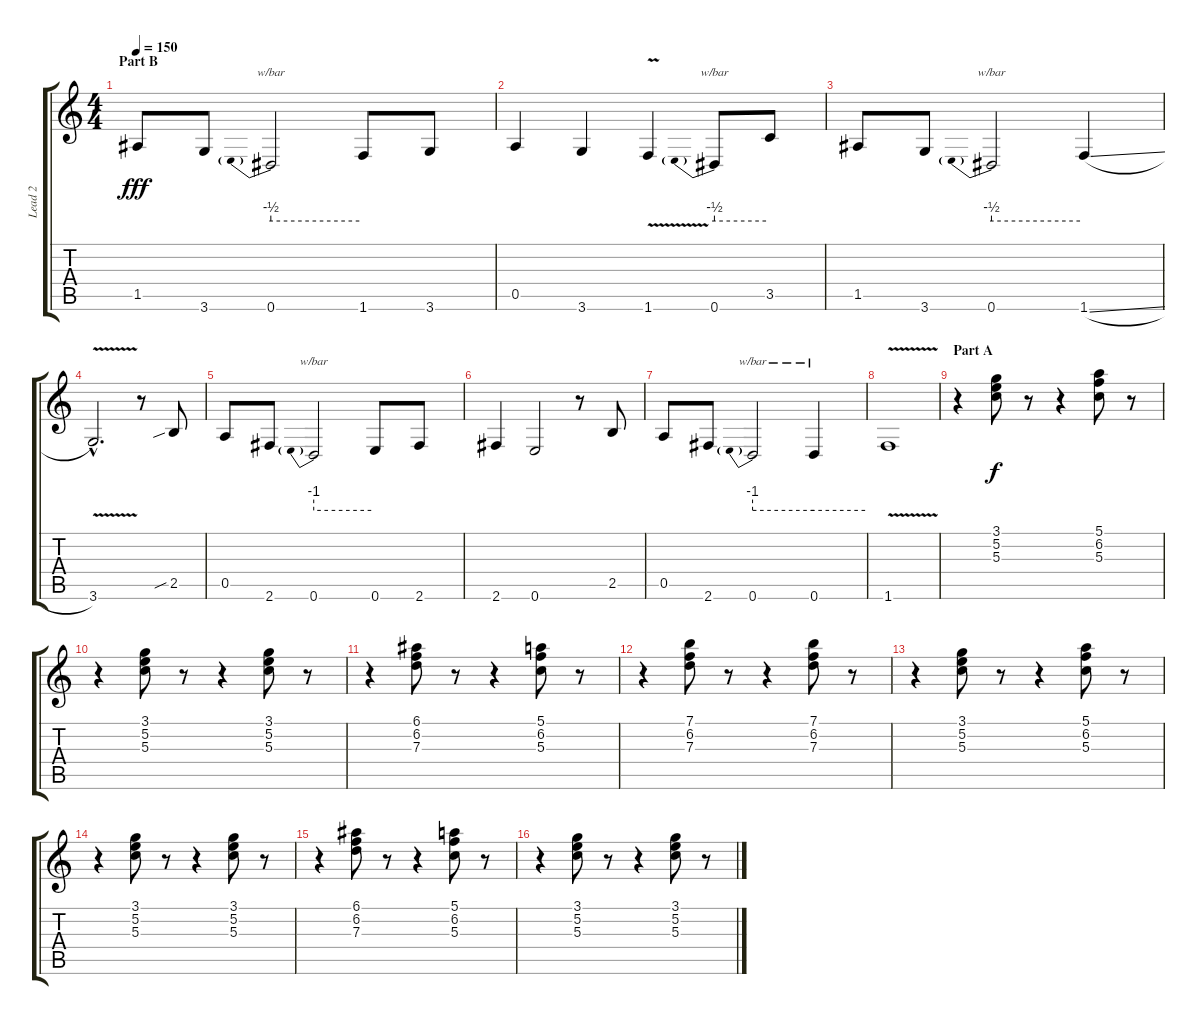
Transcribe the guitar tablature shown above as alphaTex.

\track ("Lead 2" "Lead 2") {instrument acousticguitarnylon}
\staff {score tabs}
\tuning (E4 B3 G3 D3 A2 E2) {hide}
\ts (4 4)
\section ("" "Part B")
\tempo 150
\clef g2
\ks c
1.5.8{dy fff} 3.6.8 0.6.2{tbe (predive default 0 -2 60 -2)} 1.6.8 3.6.8 |
0.5.4 3.6.4 1.6{v}.4 0.6.8{tbe (predive default 0 -2 60 -2)} 3.5.8 |
1.5.8 3.6.8 0.6.2{tbe (predive default 0 -2 60 -2)} 1.6{sl}.4 |
3.6{v hac}.2{d} r.8 2.5{sib}.8 |
0.5.8 2.6.8 0.6.2{tbe (predive default 0 -4 60 -4)} 0.6.8 2.6.8 |
2.6.4 0.6.2 r.8 2.5.8 |
0.5.8 2.6.8 0.6.2{tbe (predive default 0 -4 60 -4)} 0.6.4{tbe (hold default 0 -4 60 -4)} |
1.6{v}.1 |
\section ("" "Part A")
r.4{instrument electricbassfinger} (3.1 5.2 5.3).8{dy f} r.8 r.4 (5.1 6.2 5.3).8 r.8 |
r.4 (3.1 5.2 5.3).8 r.8 r.4 (3.1 5.2 5.3).8 r.8 |
r.4 (6.1 6.2 7.3).8 r.8 r.4 (5.1 6.2 5.3).8 r.8 |
r.4 (7.1 6.2 7.3).8 r.8 r.4 (7.1 6.2 7.3).8 r.8 |
r.4 (3.1 5.2 5.3).8 r.8 r.4 (5.1 6.2 5.3).8 r.8 |
r.4 (3.1 5.2 5.3).8 r.8 r.4 (3.1 5.2 5.3).8 r.8 |
r.4 (6.1 6.2 7.3).8 r.8 r.4 (5.1 6.2 5.3).8 r.8 |
r.4 (3.1 5.2 5.3).8 r.8 r.4 (3.1 5.2 5.3).8 r.8
